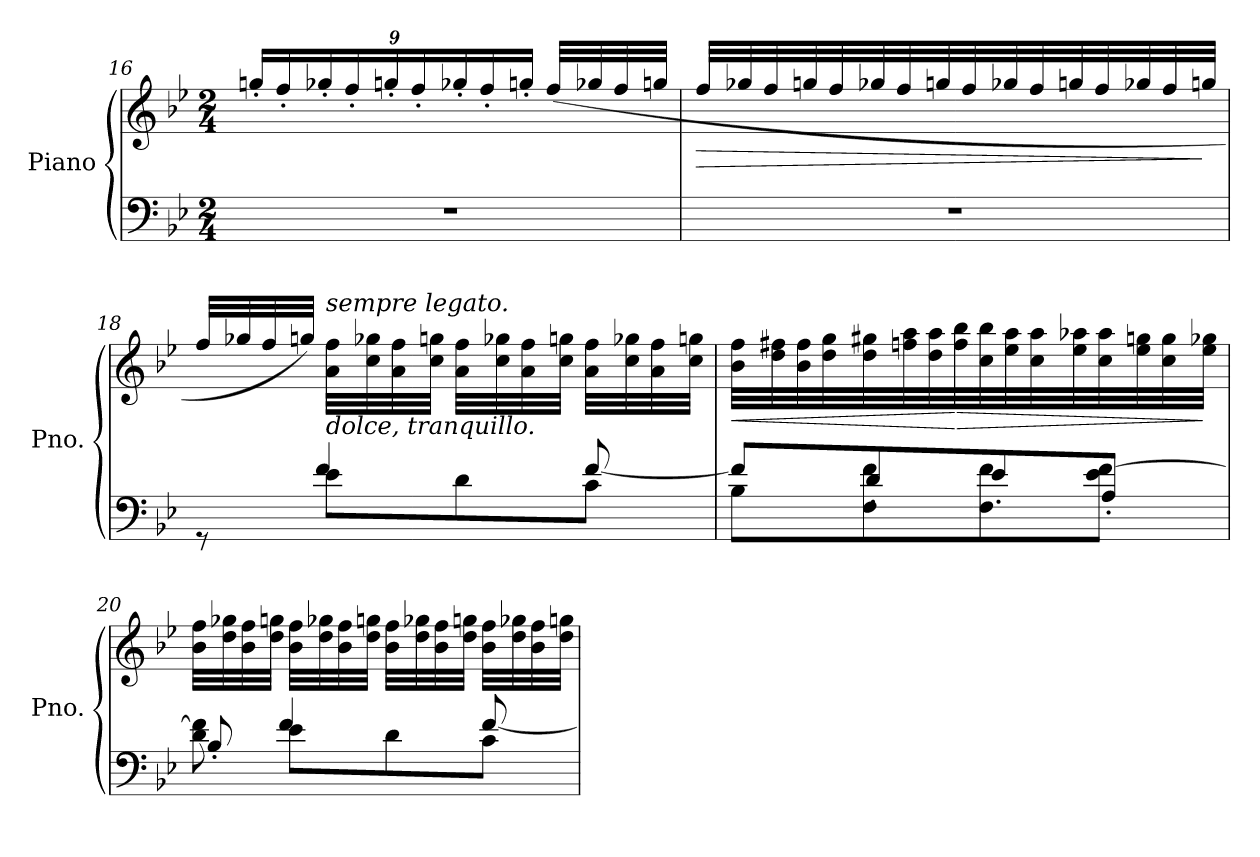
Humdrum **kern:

**kern	**kern	**dynam
*part1	*part1	*part1
*staff2	*staff1	*staff1/2
*I"Piano	*	*
*I'Pno.	*	*
!!LO:PB:g=z
*clefF4	*clefG2	*
*k[b-e-]	*k[b-e-]	*
*M2/4	*M2/4	*
*	*Xbrackettup	*
=16	=16	=16
2r	24ggn'/LL	.
.	24ff'/	.
.	24gg-X'/	.
.	24ff'/	.
.	24ggn'/	.
.	24ff'/	.
.	24gg-X'/	.
.	24ff'/	.
.	24ggn'/JJ	.
.	(>32ff/LLL	.
.	32gg-X/	.
.	32ff/	.
.	32ggn/JJJ	.
=17	=17	=17
!	!	!LO:HP:b
2r	32ff/LLL	>
.	32gg-X/	.
.	32ff/	.
.	32ggn/	.
.	32ff/	.
.	32gg-X/	.
.	32ff/	.
.	32ggn/	.
.	32ff/	.
.	32gg-X/	.
.	32ff/	.
.	32ggn/	.
.	32ff/	.
.	32gg-X/	.
.	32ff/	.
.	32ggn/JJJ	]
!!LO:LB:g=z
=18	=18	=18
*^	*	*
8rGG	8ryy	32ff/LLL	.
.	.	32gg-X/	.
.	.	32ff/	.
.	.	32ggn/JJJ)	.
!	!	!LO:TX:a:i:t=sempre legato.	!
!	!	!LO:TX:b:i:t=dolce, tranquillo.	!
8e-\L	4f/	32a\ 32ff\LLL	.
.	.	32cc\ 32gg-X\	.
.	.	32a\ 32ff\	.
.	.	32cc\ 32ggn\JJJ	.
8d\	.	32a\ 32ff\LLL	.
.	.	32cc\ 32gg-X\	.
.	.	32a\ 32ff\	.
.	.	32cc\ 32ggn\JJJ	.
8c\J	[8f/	32a\ 32ff\LLL	.
.	.	32cc\ 32gg-X\	.
.	.	32a\ 32ff\	.
.	.	32cc\ 32ggn\JJJ	.
!!LO:LB:g=z
=19	=19	=19	=19
!	!	!	!LO:HP:b
8B-\L	8f/L]	32b-\ 32ff\LLL	<
.	.	32dd\ 32ff#X\	.
.	.	32b-\ 32ff#\	.
.	.	32dd\ 32gg\	.
8F\ 8f\	8d'/	32dd\ 32gg#X\	.
.	.	32ffn\ 32aa\	.
.	.	32dd\ 32aa\	.
!	!	!	!LO:HP:n=1:b
.	.	32ff\ 32bb-\	[ >
8F\ 8f\	8e-'/	32cc\ 32bb-\	.
.	.	32ee-\ 32aa\	.
.	.	32cc\ 32aa\	.
.	.	32ee-\ 32aa-X\	.
8e-\ [8f\J	8A'/J	32cc\ 32aa-\	.
.	.	32ee-\ 32ggn\	.
.	.	32cc\ 32gg\	.
.	.	32ee-\ 32gg-X\JJJ	]
=20	=20	=20	=20
8d\ 8f\]	8B-'/	32b-\ 32ff\LLL	.
.	.	32dd\ 32gg-X\	.
.	.	32b-\ 32ff\	.
.	.	32dd\ 32ggn\JJJ	.
8e-\L	4f/	32b-\ 32ff\LLL	.
.	.	32dd\ 32gg-X\	.
.	.	32b-\ 32ff\	.
.	.	32dd\ 32ggn\JJJ	.
8d\	.	32b-\ 32ff\LLL	.
.	.	32dd\ 32gg-X\	.
.	.	32b-\ 32ff\	.
.	.	32dd\ 32ggn\JJJ	.
8c\J	[8f/	32b-\ 32ff\LLL	.
.	.	32dd\ 32gg-X\	.
.	.	32b-\ 32ff\	.
.	.	32dd\ 32ggn\JJJ	.
*v	*v	*	*
=	=	=
*-	*-	*-
